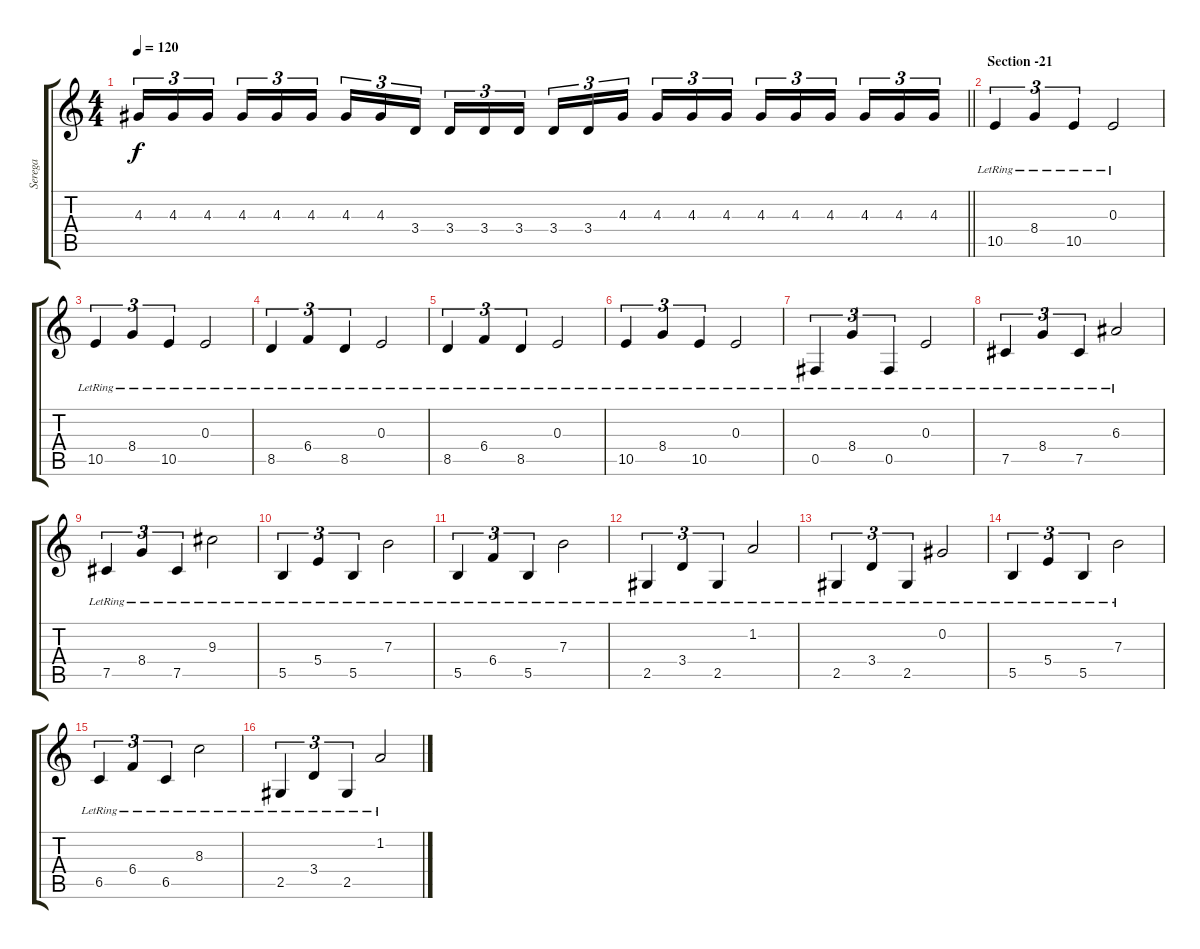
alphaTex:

\track ("Serega" "Serega") {instrument distortionguitar}
\staff {score tabs}
\tuning (Db4 Ab3 E3 B2 Gb2 Db2) {hide}
\ts (4 4)
\tempo 120
\clef g2
\barLineRight lightlight
\ks c
4.3.16{tu (3 2) dy f} 4.3.16{tu (3 2)} 4.3.16{tu (3 2) beam splitsecondary} 4.3.16{tu (3 2)} 4.3.16{tu (3 2)} 4.3.16{tu (3 2)} 4.3.16{tu (3 2)} 4.3.16{tu (3 2)} 3.4.16{tu (3 2) beam splitsecondary} 3.4.16{tu (3 2)} 3.4.16{tu (3 2)} 3.4.16{tu (3 2)} 3.4.16{tu (3 2)} 3.4.16{tu (3 2)} 4.3.16{tu (3 2) beam splitsecondary} 4.3.16{tu (3 2)} 4.3.16{tu (3 2)} 4.3.16{tu (3 2)} 4.3.16{tu (3 2)} 4.3.16{tu (3 2)} 4.3.16{tu (3 2) beam splitsecondary} 4.3.16{tu (3 2)} 4.3.16{tu (3 2)} 4.3.16{tu (3 2)} |
\section ("" "Section -21")
10.5{lr}.4{tu (3 2)} 8.4{lr}.4{tu (3 2)} 10.5{lr}.4{tu (3 2)} 0.3{lr}.2 |
10.5{lr}.4{tu (3 2)} 8.4{lr}.4{tu (3 2)} 10.5{lr}.4{tu (3 2)} 0.3{lr}.2 |
8.5{lr}.4{tu (3 2)} 6.4{lr}.4{tu (3 2)} 8.5{lr}.4{tu (3 2)} 0.3{lr}.2 |
8.5{lr}.4{tu (3 2)} 6.4{lr}.4{tu (3 2)} 8.5{lr}.4{tu (3 2)} 0.3{lr}.2 |
10.5{lr}.4{tu (3 2)} 8.4{lr}.4{tu (3 2)} 10.5{lr}.4{tu (3 2)} 0.3{lr}.2 |
0.5{lr}.4{tu (3 2)} 8.4{lr}.4{tu (3 2)} 0.5{lr}.4{tu (3 2)} 0.3{lr}.2 |
7.5{lr}.4{tu (3 2)} 8.4{lr}.4{tu (3 2)} 7.5{lr}.4{tu (3 2)} 6.3{lr}.2 |
7.5{lr}.4{tu (3 2)} 8.4{lr}.4{tu (3 2)} 7.5{lr}.4{tu (3 2)} 9.3{lr}.2 |
5.5{lr}.4{tu (3 2)} 5.4{lr}.4{tu (3 2)} 5.5{lr}.4{tu (3 2)} 7.3{lr}.2 |
5.5{lr}.4{tu (3 2)} 6.4{lr}.4{tu (3 2)} 5.5{lr}.4{tu (3 2)} 7.3{lr}.2 |
2.5{lr}.4{tu (3 2)} 3.4{lr}.4{tu (3 2)} 2.5{lr}.4{tu (3 2)} 1.2{lr}.2 |
2.5{lr}.4{tu (3 2)} 3.4{lr}.4{tu (3 2)} 2.5{lr}.4{tu (3 2)} 0.2{lr}.2 |
5.5{lr}.4{tu (3 2)} 5.4{lr}.4{tu (3 2)} 5.5{lr}.4{tu (3 2)} 7.3{lr}.2 |
6.5{lr}.4{tu (3 2)} 6.4{lr}.4{tu (3 2)} 6.5{lr}.4{tu (3 2)} 8.3{lr}.2 |
2.5{lr}.4{tu (3 2)} 3.4{lr}.4{tu (3 2)} 2.5{lr}.4{tu (3 2)} 1.2{lr}.2
